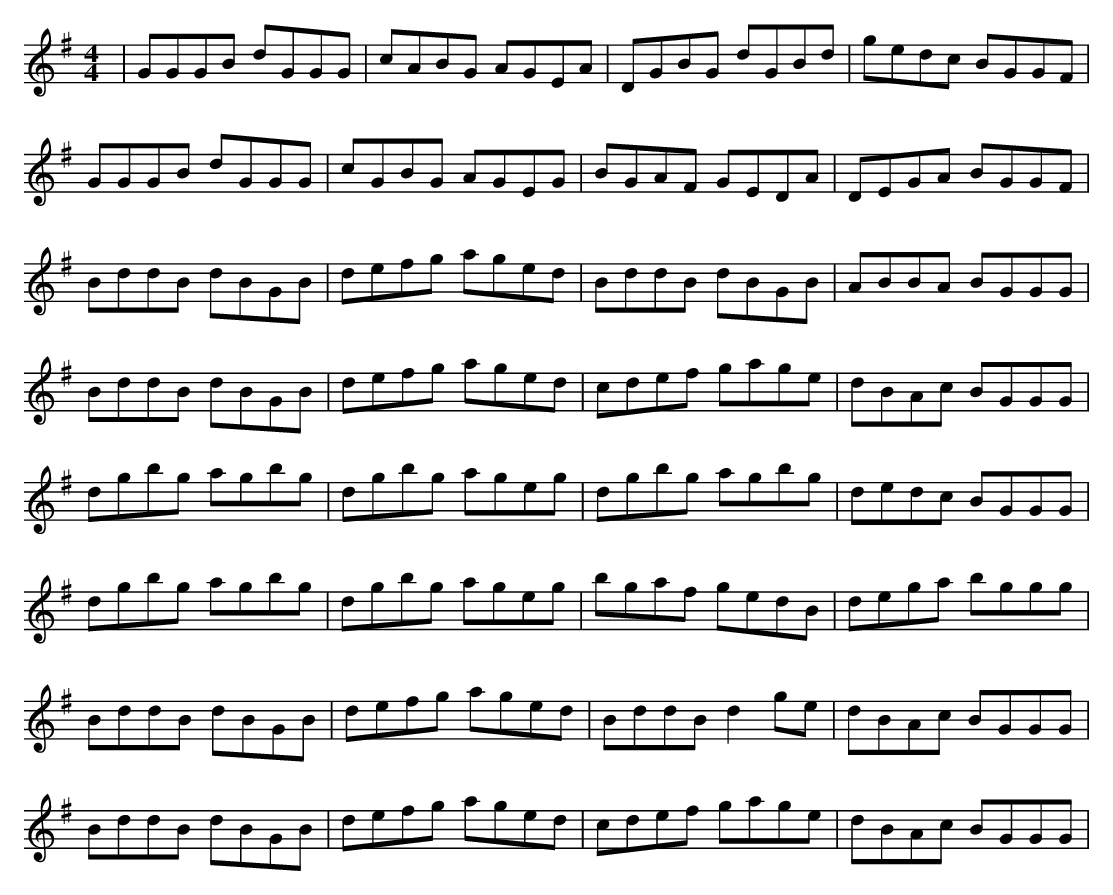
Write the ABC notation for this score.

X:1
M:4/4
K:G
|GGGB dGGG|cABG AGEA|DGBG dGBd|gedc BGGF|
GGGB dGGG|cGBG AGEG|BGAF GEDA|DEGA BGGF|
BddB dBGB|defg aged|BddB dBGB|ABBA BGGG|
BddB dBGB|defg aged|cdef gage|dBAc BGGG|
dgbg agbg|dgbg ageg|dgbg agbg|dedc BGGG|
dgbg agbg|dgbg ageg|bgaf gedB|dega bggg|
BddB dBGB|defg aged|BddB d2ge|dBAc BGGG|
BddB dBGB|defg aged|cdef gage|dBAc BGGG|
